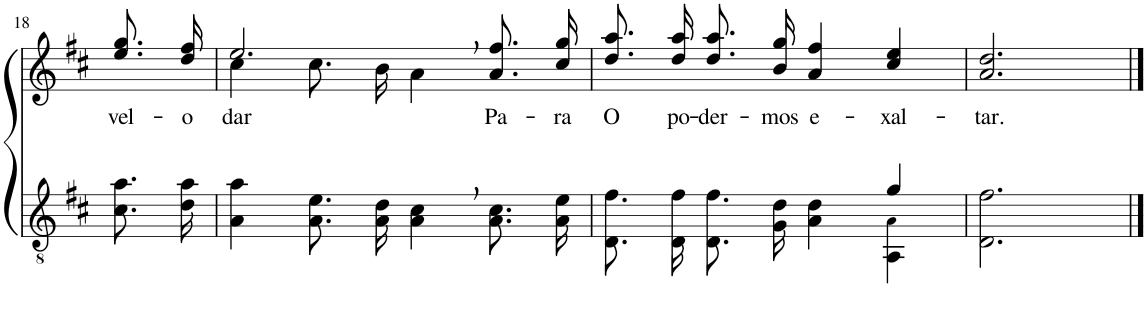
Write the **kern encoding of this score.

**kern	**kern	**text
*part2	*part1	*part1
*staff2	*staff1	*staff1
*I"Parte III e IV	*I"Parte I e II	*
!!LO:PB:g=z
*clefGv2	*clefG2	*
*Trd4c7	*Trd4c7	*
*k[f#c#]	*k[f#c#]	*
*M4/4	*M4/4	*
=18	=18	=18
!	!	!LO:LY:b
8.c#\ 8.a\L	8.ee\ 8.gg\L	-vel-
!	!	!LO:LY:b
16d\ 16a\Jk	16dd\ 16ff#\Jk	-o
=19	=19	=19
*	*^	*
!	!	!	!LO:LY:b
4A\ 4a\	2.ee,/	4cc#\	dar
8.A\ 8.e\L	.	8.cc#\L	.
16A\ 16d\Jk	.	16b\Jk	.
4A\, 4c#\,	.	4a\	.
!	!	!	!LO:LY:b
8.A\ 8.c#\L	8.a\ 8.ff#\L	4ryy	Pa-
!	!	!	!LO:LY:b
16A\ 16e\Jk	16cc#\ 16gg\Jk	.	-ra
*	*v	*v	*
=20	=20	=20
*^	*	*
!	!	!	!LO:LY:b
2.ryy	8.D/ 8.f#/L	8.dd\ 8.aa\L	O
!	!	!	!LO:LY:b
.	16D/ 16f#/Jk	16dd\ 16aa\Jk	po-
!	!	!	!LO:LY:b
.	8.D/ 8.f#/L	8.dd\ 8.aa\L	-der-
!	!	!	!LO:LY:b
.	16G/ 16d/Jk	16b\ 16gg\Jk	-mos
!	!	!	!LO:LY:b
.	4A\ 4d\	4a/ 4ff#/	e-
!	!	!	!LO:LY:b
4g/	4AA\ 4A!\	4cc#/ 4ee/	-xal-
=21	=21	=21	=21
!	!	!	!LO:LY:b
*v	*v	*	*
2.D\ 2.f#\	2.a/ 2.dd/	-tar.
==	==	==
*-	*-	*-
